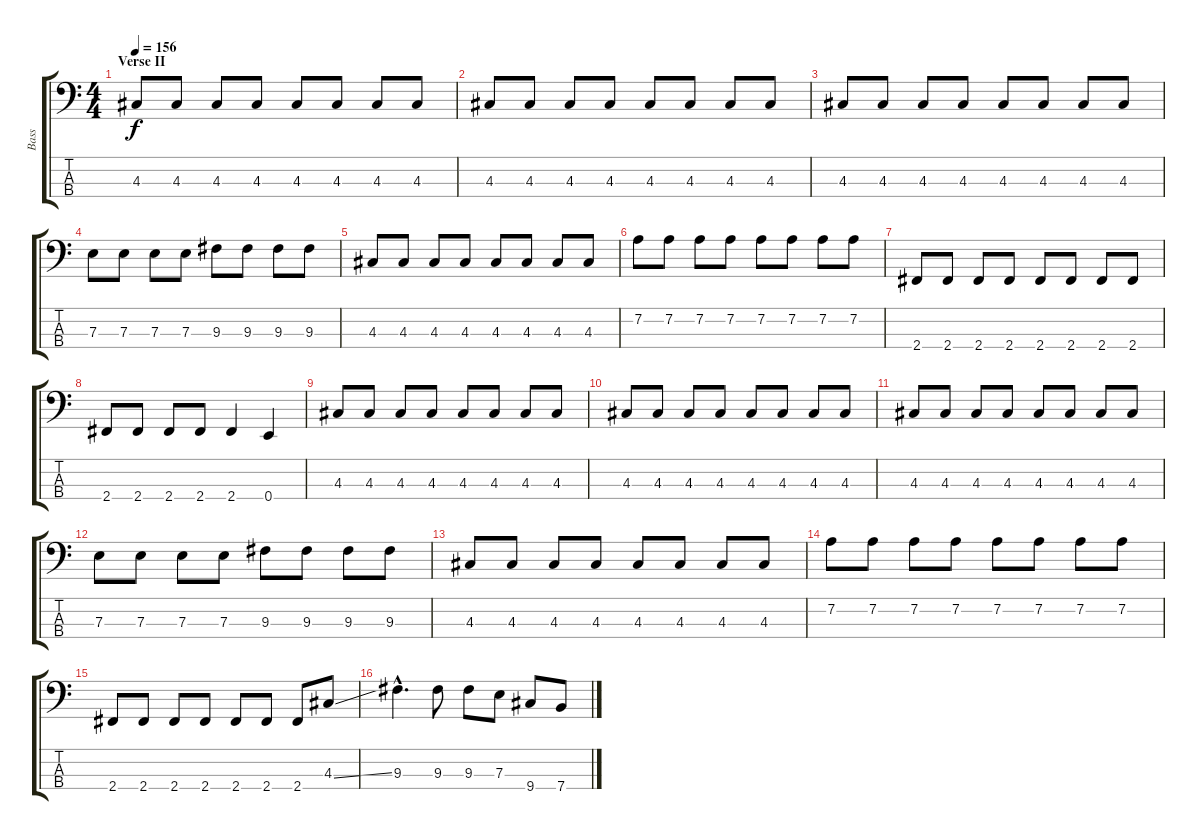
\track ("Bass" "Bass") {instrument electricbassfinger}
\staff {score tabs}
\tuning (G2 D2 A1 E1) {hide}
\ts (4 4)
\section ("" "Verse II")
\tempo 156
\clef f4
\ks c
4.3.8{dy f} 4.3.8 4.3.8 4.3.8 4.3.8 4.3.8 4.3.8 4.3.8 |
4.3.8 4.3.8 4.3.8 4.3.8 4.3.8 4.3.8 4.3.8 4.3.8 |
4.3.8 4.3.8 4.3.8 4.3.8 4.3.8 4.3.8 4.3.8 4.3.8 |
7.3.8 7.3.8 7.3.8 7.3.8 9.3.8 9.3.8 9.3.8 9.3.8 |
4.3.8 4.3.8 4.3.8 4.3.8 4.3.8 4.3.8 4.3.8 4.3.8 |
7.2.8 7.2.8 7.2.8 7.2.8 7.2.8 7.2.8 7.2.8 7.2.8 |
2.4.8 2.4.8 2.4.8 2.4.8 2.4.8 2.4.8 2.4.8 2.4.8 |
2.4.8 2.4.8 2.4.8 2.4.8 2.4.4 0.4.4 |
4.3.8 4.3.8 4.3.8 4.3.8 4.3.8 4.3.8 4.3.8 4.3.8 |
4.3.8 4.3.8 4.3.8 4.3.8 4.3.8 4.3.8 4.3.8 4.3.8 |
4.3.8 4.3.8 4.3.8 4.3.8 4.3.8 4.3.8 4.3.8 4.3.8 |
7.3.8 7.3.8 7.3.8 7.3.8 9.3.8 9.3.8 9.3.8 9.3.8 |
4.3.8 4.3.8 4.3.8 4.3.8 4.3.8 4.3.8 4.3.8 4.3.8 |
7.2.8 7.2.8 7.2.8 7.2.8 7.2.8 7.2.8 7.2.8 7.2.8 |
2.4.8 2.4.8 2.4.8 2.4.8 2.4.8 2.4.8 2.4.8 4.3{ss}.8 |
9.3{hac}.4{d} 9.3.8 9.3.8 7.3.8 9.4.8 7.4.8
